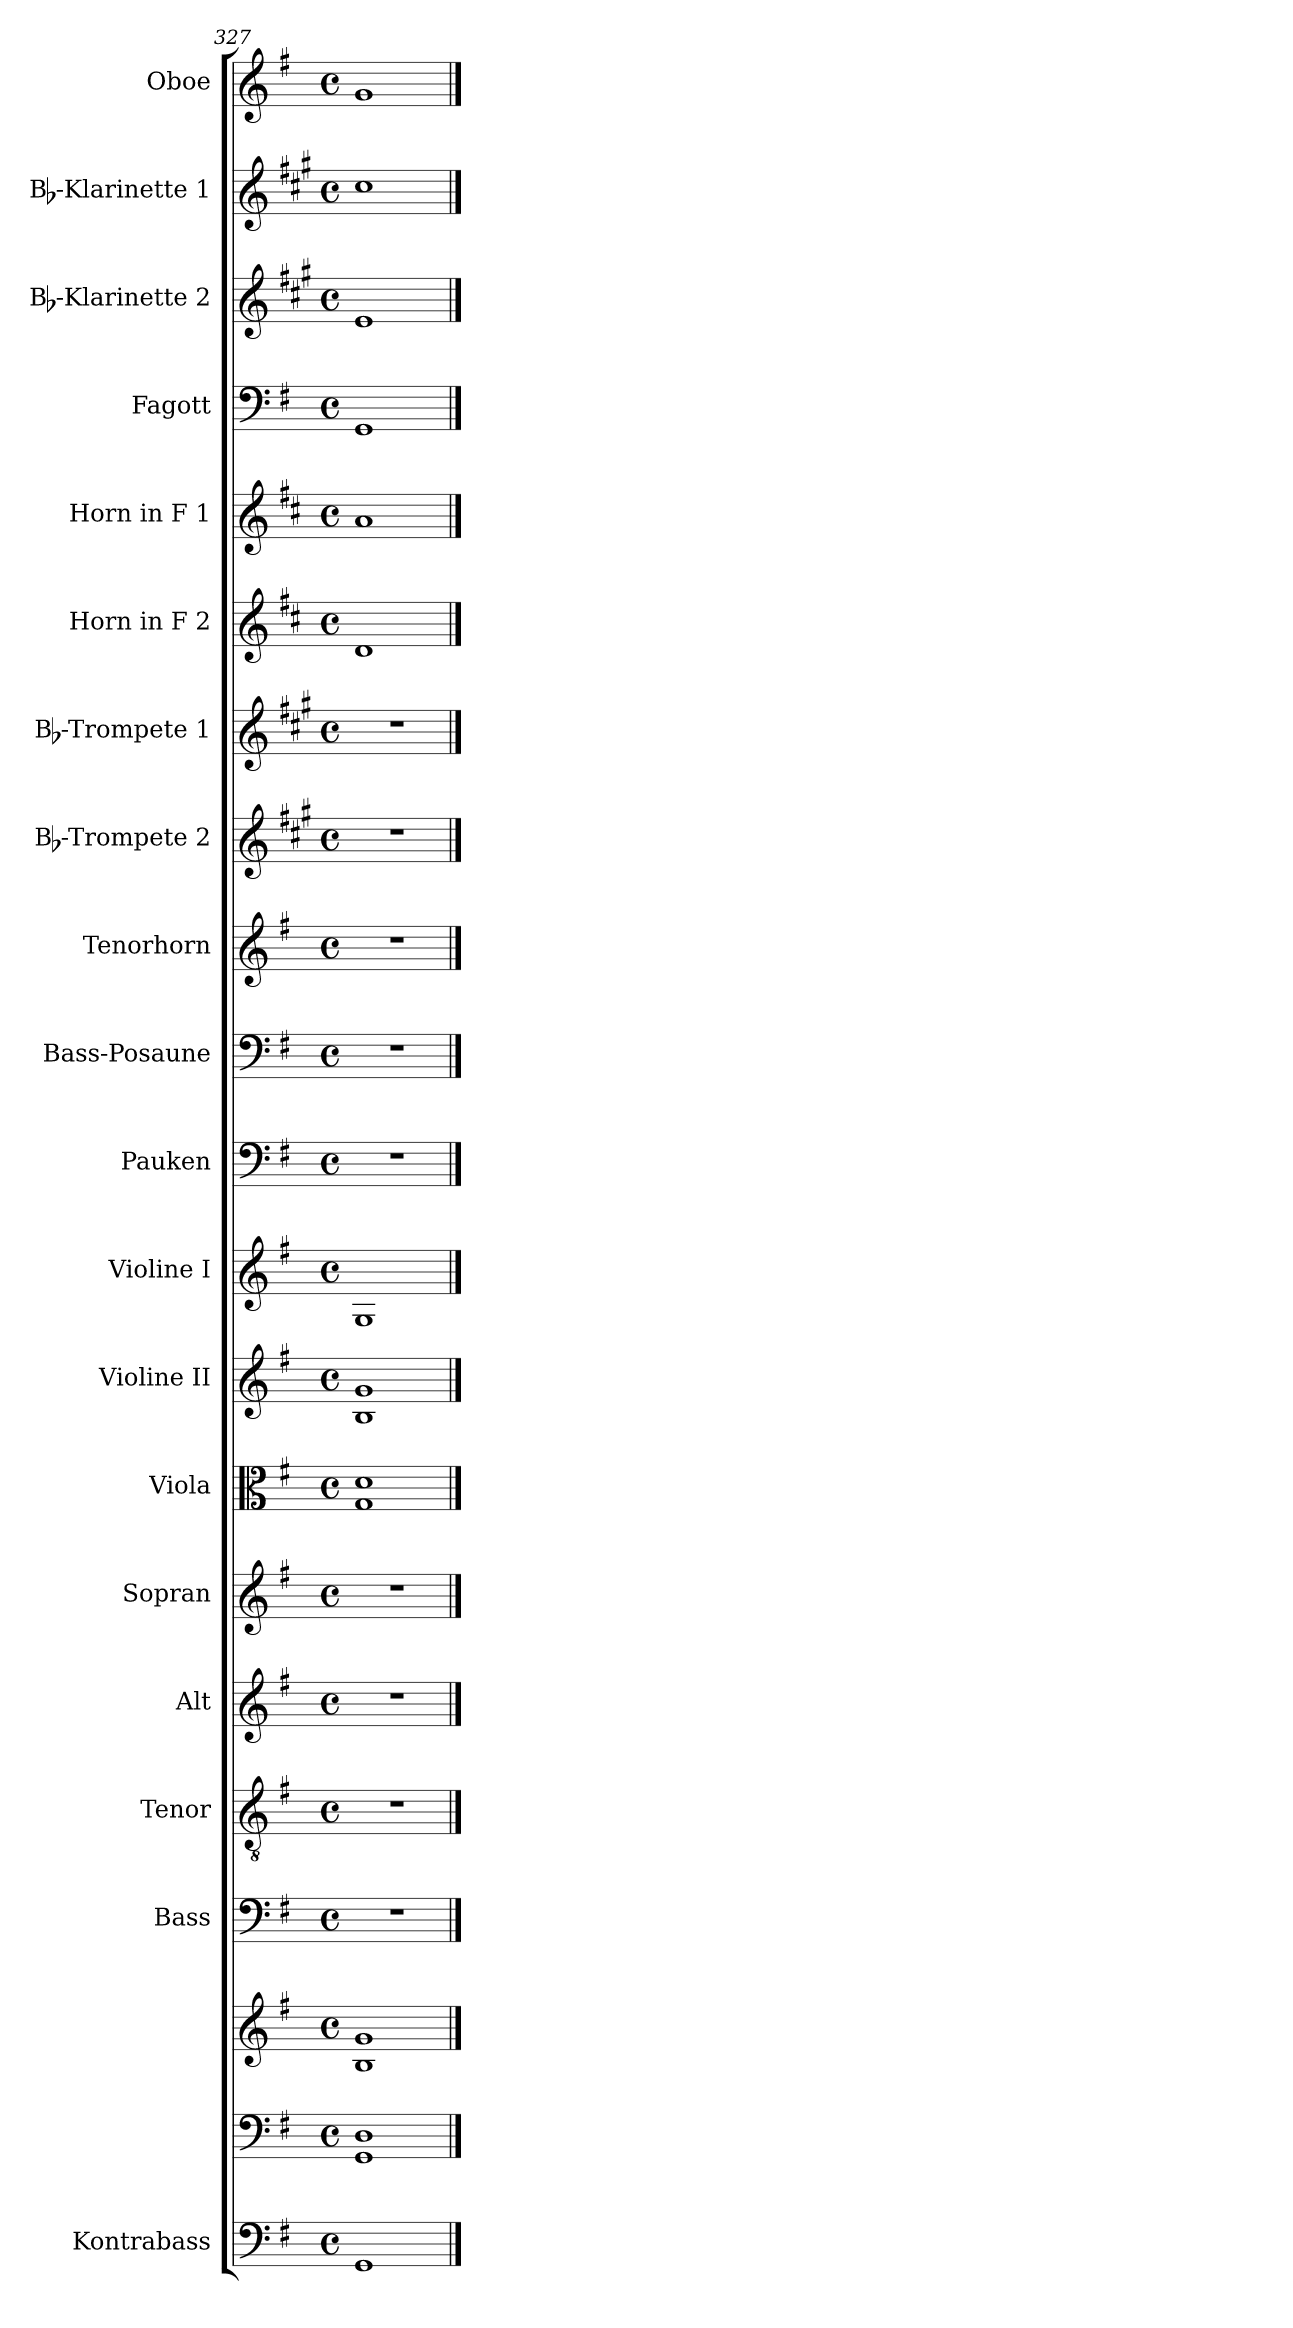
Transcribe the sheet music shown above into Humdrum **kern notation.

**kern	**kern	**kern	**kern	**kern	**kern	**kern	**kern	**kern	**kern	**kern	**kern	**kern	**kern	**kern	**kern	**kern	**kern	**kern	**kern	**kern
*part20	*part19	*part19	*part18	*part17	*part16	*part15	*part14	*part13	*part12	*part11	*part10	*part9	*part8	*part7	*part6	*part5	*part4	*part3	*part2	*part1
*staff21	*staff20	*staff19	*staff18	*staff17	*staff16	*staff15	*staff14	*staff13	*staff12	*staff11	*staff10	*staff9	*staff8	*staff7	*staff6	*staff5	*staff4	*staff3	*staff2	*staff1
*I"Kontrabass	*	*	*I"Bass	*I"Tenor	*I"Alt	*I"Sopran	*I"Viola	*I"Violine II	*I"Violine I	*I"Pauken	*I"Bass-Posaune	*I"Tenorhorn	*I"Bb-Trompete 2	*I"Bb-Trompete 1	*I"Horn in F 2	*I"Horn in F 1	*I"Fagott	*I"Bb-Klarinette 2	*I"Bb-Klarinette 1	*I"Oboe
*I'Kb.	*	*	*I'B.	*I'T.	*I'A.	*I'S.	*I'Vla.	*I'Vl. II	*I'Vl. I	*I'Pk.	*I'B. Pos.	*I'T. Hrn.	*I'Bb Trp. 2	*I'Bb Trp. 1	*	*	*I'Fg.	*I'Bb Kl. 2	*I'Bb Kl. 1	*I'Ob.
*clefF4	*clefF4	*clefG2	*clefF4	*clefGv2	*clefG2	*clefG2	*clefC3	*clefG2	*clefG2	*clefF4	*clefF4	*clefG2	*clefG2	*clefG2	*clefG2	*clefG2	*clefF4	*clefG2	*clefG2	*clefG2
*ITrd7c12	*	*	*	*	*	*	*	*	*	*	*	*ITrd8c14	*ITrd1c2	*ITrd1c2	*ITrd4c7	*ITrd4c7	*	*ITrd1c2	*ITrd1c2	*
*k[f#]	*k[f#]	*k[f#]	*k[f#]	*k[f#]	*k[f#]	*k[f#]	*k[f#]	*k[f#]	*k[f#]	*k[f#]	*k[f#]	*k[f#]	*k[f#]	*k[f#]	*k[f#]	*k[f#]	*k[f#]	*k[f#]	*k[f#]	*k[f#]
*G:	*G:	*G:	*G:	*G:	*G:	*G:	*G:	*G:	*G:	*G:	*G:	*G:	*G:	*G:	*G:	*G:	*G:	*G:	*G:	*G:
*M4/4	*M4/4	*M4/4	*M4/4	*M4/4	*M4/4	*M4/4	*M4/4	*M4/4	*M4/4	*M4/4	*M4/4	*M4/4	*M4/4	*M4/4	*M4/4	*M4/4	*M4/4	*M4/4	*M4/4	*M4/4
*met(c)	*met(c)	*met(c)	*met(c)	*met(c)	*met(c)	*met(c)	*met(c)	*met(c)	*met(c)	*met(c)	*met(c)	*met(c)	*met(c)	*met(c)	*met(c)	*met(c)	*met(c)	*met(c)	*met(c)	*met(c)
=327	=327	=327	=327	=327	=327	=327	=327	=327	=327	=327	=327	=327	=327	=327	=327	=327	=327	=327	=327	=327
*	*^	*^	*	*	*	*	*	*	*	*	*	*	*	*	*	*	*	*	*	*
1GGG	1D	1GG	1g	1B	1r	1r	1r	1r	1G 1d	1B 1g	1G	1r	1r	1r	1r	1r	1G	1d	1GG	1d	1b	1g
*	*v	*v	*	*	*	*	*	*	*	*	*	*	*	*	*	*	*	*	*	*	*	*
*	*	*v	*v	*	*	*	*	*	*	*	*	*	*	*	*	*	*	*	*	*	*
==	==	==	==	==	==	==	==	==	==	==	==	==	==	==	==	==	==	==	==	==
*-	*-	*-	*-	*-	*-	*-	*-	*-	*-	*-	*-	*-	*-	*-	*-	*-	*-	*-	*-	*-
